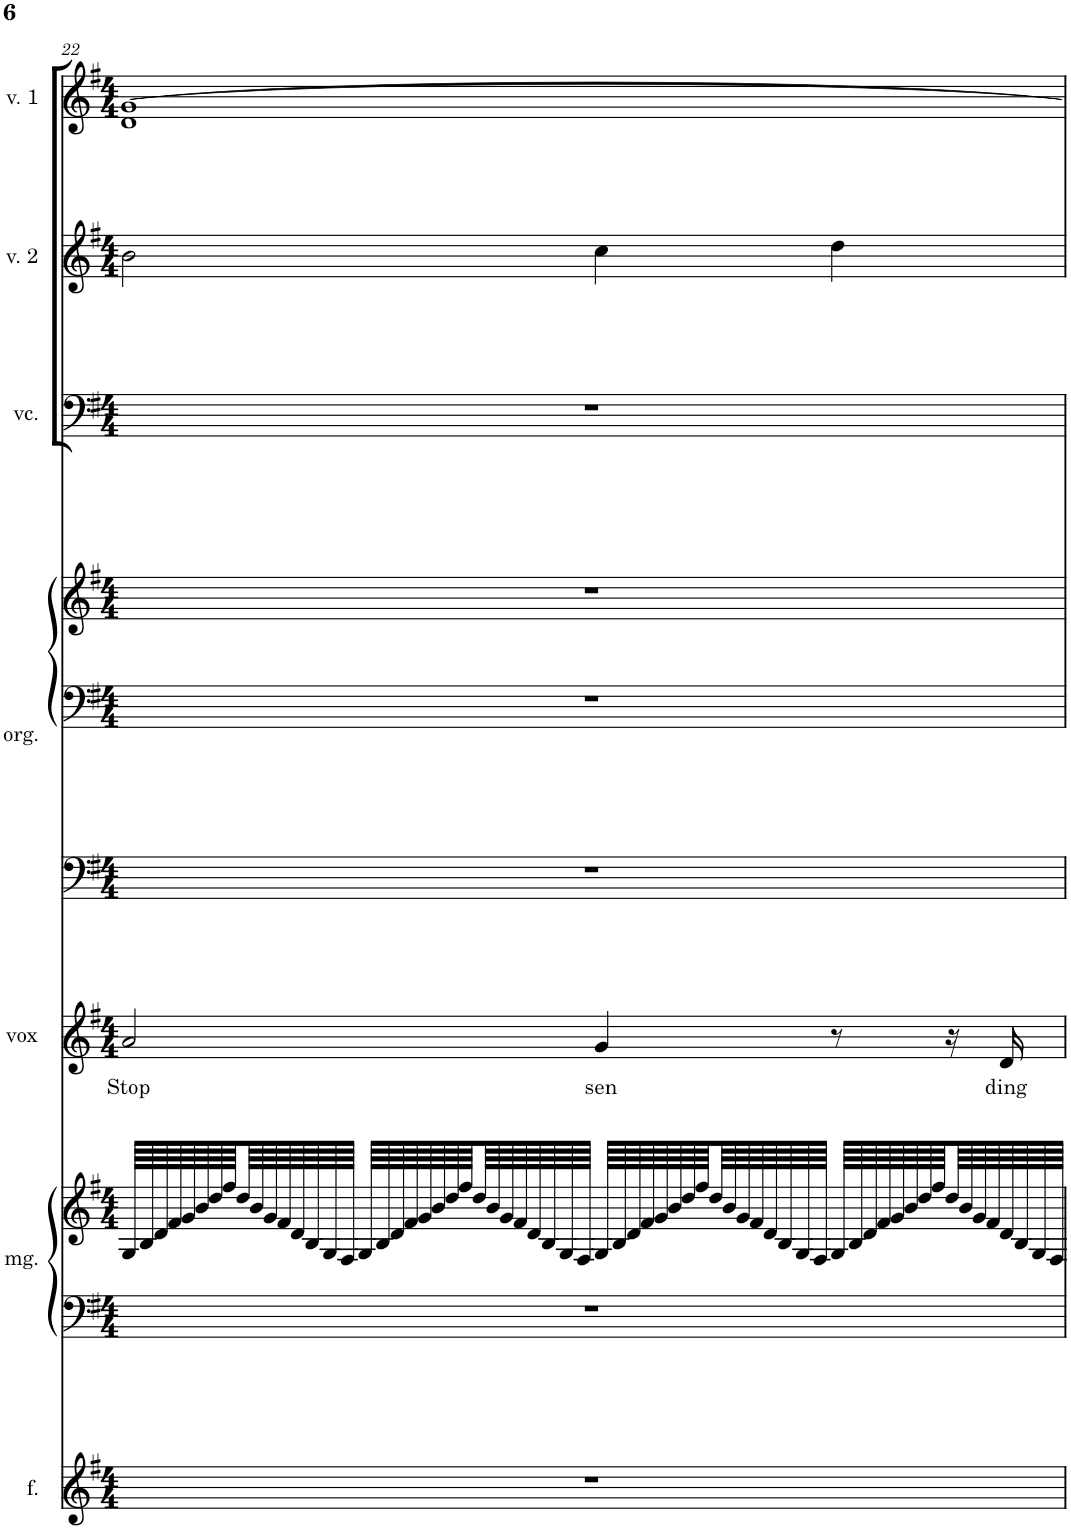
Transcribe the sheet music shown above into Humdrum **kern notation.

**kern	**kern	**kern	**kern	**text	**kern	**kern	**kern	**kern	**kern	**kern
*part7	*part6	*part6	*part5	*part5	*part4	*part4	*part4	*part3	*part2	*part1
*staff10	*staff9	*staff8	*staff7	*staff7	*staff6	*staff5	*staff4	*staff3	*staff2	*staff1
*I"flicorno	*I"moog	*	*I"voce	*	*I"organo	*	*	*I"violoncello	*I"violino 2	*I"violino 1
*I'f.	*I'mg.	*	*	*	*I'org.	*	*	*I'vc.	*I'v. 2	*I'v. 1
!!LO:PB:g=z
*clefG2	*clefF4	*clefG2	*clefG2	*	*clefF4	*clefF4	*clefG2	*clefF4	*clefG2	*clefG2
*Trd1c2	*	*	*	*	*	*	*	*	*	*
*k[f#]	*k[f#]	*k[f#]	*k[f#]	*	*k[f#]	*k[f#]	*k[f#]	*k[f#]	*k[f#]	*k[f#]
*M4/4	*M4/4	*M4/4	*M4/4	*	*M4/4	*M4/4	*M4/4	*M4/4	*M4/4	*M4/4
=22	=22	=22	=22	=22	=22	=22	=22	=22	=22	=22
!	!	!	!	!LO:LY:b	!	!	!	!	!	!
*	*	*	*	*	*	*	*	*	*	*^
1r	1r	64G/LLLL	2a/	Stop	1r	1r	1r	1r	2b\	[1g	1d
.	.	64B/	.	.	.	.	.	.	.	.	.
.	.	64d/	.	.	.	.	.	.	.	.	.
.	.	64f#/	.	.	.	.	.	.	.	.	.
.	.	64g/	.	.	.	.	.	.	.	.	.
.	.	64b/	.	.	.	.	.	.	.	.	.
.	.	64dd/	.	.	.	.	.	.	.	.	.
.	.	64ff#/	.	.	.	.	.	.	.	.	.
.	.	64dd/	.	.	.	.	.	.	.	.	.
.	.	64b/	.	.	.	.	.	.	.	.	.
.	.	64g/	.	.	.	.	.	.	.	.	.
.	.	64f#/	.	.	.	.	.	.	.	.	.
.	.	64d/	.	.	.	.	.	.	.	.	.
.	.	64B/	.	.	.	.	.	.	.	.	.
.	.	64G/	.	.	.	.	.	.	.	.	.
.	.	64F#/JJJJ	.	.	.	.	.	.	.	.	.
.	.	64G/LLLL	.	.	.	.	.	.	.	.	.
.	.	64B/	.	.	.	.	.	.	.	.	.
.	.	64d/	.	.	.	.	.	.	.	.	.
.	.	64f#/	.	.	.	.	.	.	.	.	.
.	.	64g/	.	.	.	.	.	.	.	.	.
.	.	64b/	.	.	.	.	.	.	.	.	.
.	.	64dd/	.	.	.	.	.	.	.	.	.
.	.	64ff#/	.	.	.	.	.	.	.	.	.
.	.	64dd/	.	.	.	.	.	.	.	.	.
.	.	64b/	.	.	.	.	.	.	.	.	.
.	.	64g/	.	.	.	.	.	.	.	.	.
.	.	64f#/	.	.	.	.	.	.	.	.	.
.	.	64d/	.	.	.	.	.	.	.	.	.
.	.	64B/	.	.	.	.	.	.	.	.	.
.	.	64G/	.	.	.	.	.	.	.	.	.
.	.	64F#/JJJJ	.	.	.	.	.	.	.	.	.
!	!	!	!	!LO:LY:b	!	!	!	!	!	!	!
.	.	64G/LLLL	4g/	sen	.	.	.	.	4cc\	.	.
.	.	64B/	.	.	.	.	.	.	.	.	.
.	.	64d/	.	.	.	.	.	.	.	.	.
.	.	64f#/	.	.	.	.	.	.	.	.	.
.	.	64g/	.	.	.	.	.	.	.	.	.
.	.	64b/	.	.	.	.	.	.	.	.	.
.	.	64dd/	.	.	.	.	.	.	.	.	.
.	.	64ff#/	.	.	.	.	.	.	.	.	.
.	.	64dd/	.	.	.	.	.	.	.	.	.
.	.	64b/	.	.	.	.	.	.	.	.	.
.	.	64g/	.	.	.	.	.	.	.	.	.
.	.	64f#/	.	.	.	.	.	.	.	.	.
.	.	64d/	.	.	.	.	.	.	.	.	.
.	.	64B/	.	.	.	.	.	.	.	.	.
.	.	64G/	.	.	.	.	.	.	.	.	.
.	.	64F#/JJJJ	.	.	.	.	.	.	.	.	.
.	.	64G/LLLL	8r	.	.	.	.	.	4dd\	.	.
.	.	64B/	.	.	.	.	.	.	.	.	.
.	.	64d/	.	.	.	.	.	.	.	.	.
.	.	64f#/	.	.	.	.	.	.	.	.	.
.	.	64g/	.	.	.	.	.	.	.	.	.
.	.	64b/	.	.	.	.	.	.	.	.	.
.	.	64dd/	.	.	.	.	.	.	.	.	.
.	.	64ff#/	.	.	.	.	.	.	.	.	.
.	.	64dd/	16r	.	.	.	.	.	.	.	.
.	.	64b/	.	.	.	.	.	.	.	.	.
.	.	64g/	.	.	.	.	.	.	.	.	.
.	.	64f#/	.	.	.	.	.	.	.	.	.
!	!	!	!	!LO:LY:b	!	!	!	!	!	!	!
.	.	64d/	16d/	ding	.	.	.	.	.	.	.
.	.	64B/	.	.	.	.	.	.	.	.	.
.	.	64G/	.	.	.	.	.	.	.	.	.
.	.	64F#/JJJJ	.	.	.	.	.	.	.	.	.
*	*	*	*	*	*	*	*	*	*	*v	*v
=	=	=	=	=	=	=	=	=	=	=
*-	*-	*-	*-	*-	*-	*-	*-	*-	*-	*-
